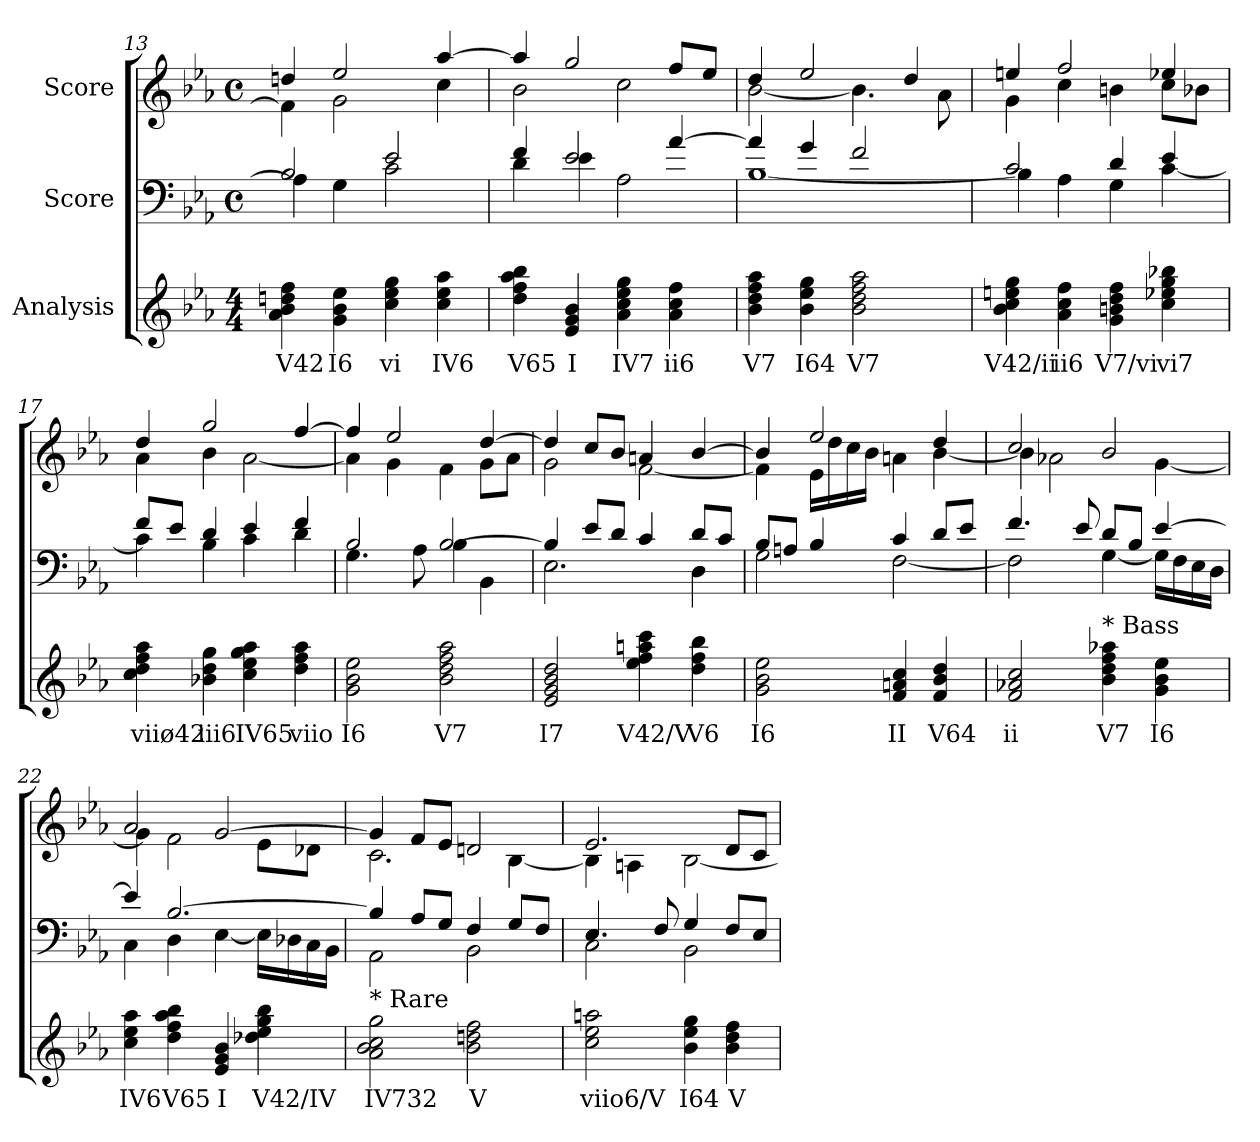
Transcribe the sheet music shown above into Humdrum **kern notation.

**kern	**text	**kern	**kern
*part3	*part3	*part2	*part1
*staff3	*staff3	*staff2	*staff1
*I"Analysis	*	*I"Score	*I"Score
!!LO:LB:g=z
*	*	*clefF4	*clefG2
*k[b-e-a-]	*	*k[b-e-a-]	*k[b-e-a-]
*M4/4	*	*M4/4	*M4/4
*	*	*met(c)	*met(c)
=13	=13	=13	=13
*	*	*^	*^
4a- 4b- 4ddn 4ff	V42	2B-/	4A-\]	4ddni/	4f\]
4g 4b- 4ee-	I6	.	4G\	2ee-/	2g\
4cc 4ee- 4gg	vi	2e-/	2c\	.	.
4cc 4ee- 4aa-	IV6	.	.	[4aa-/	4cc\
=14	=14	=14	=14	=14	=14
4dd 4ff 4aa- 4bb-	V65	4f/	4d\	4aa-/]	2b-\
4e- 4g 4b-	I	2e-/	4e-\	2gg/	.
4a- 4cc 4ee- 4gg	IV7	.	2A-\	.	2cc\
4a- 4cc 4ff	ii6	[4a-/	.	8ff/L	.
.	.	.	.	8ee-/J	.
=15	=15	=15	=15	=15	=15
4b- 4dd 4ff 4aa-	V7	4a-/]	[1B-	4dd/	[2b-\
4b- 4ee- 4gg	I64	4g/	.	2ee-/	.
2b- 2dd 2ff 2aa-	V7	2f/	.	.	4.b-\]
.	.	.	.	4dd/	.
.	.	.	.	.	8a-\
=16	=16	=16	=16	=16	=16
4b- 4cc 4een 4gg	V42/ii	2c/	4B-\]	4een/	4g\
4a- 4cc 4ff	ii6	.	4A-\	2ff/	4cc\
4g 4bn 4dd 4ff	V7/vi	4d/	4G\	.	4bn\
4cc 4ee-X 4gg 4bb-X	vi7	4e-/	[4c\	4ee-X/	8cc\L
.	.	.	.	.	8b-X\J
=17	=17	=17	=17	=17	=17
4cc 4dd 4ff 4aa-	viiø42	8f/L	4c\]	4dd/	4a-\
.	.	8e-/J	.	.	.
4b-X 4dd 4gg	iii6	4d/	4B-\	2gg/	4b-\
4cc 4ee- 4gg 4aa-	IV65	4e-/	4c\	.	[2a-\
4dd 4ff 4aa-	viio	4f/	4d\	[4ff/	.
=18	=18	=18	=18	=18	=18
2g 2b- 2ee-	I6	2B-/	4.G\	4ff/]	4a-\]
.	.	.	.	2ee-/	4g\
.	.	.	8A-\	.	.
2b- 2dd 2ff 2aa-	V7	[2B-/	4B-\	.	4f\
.	.	.	4BB-\	[4dd/	8g\L
.	.	.	.	.	8a-\J
!!LO:LB:g=z	!!
=19	=19	=19	=19	=19	=19
2e- 2g 2b- 2dd	I7	4B-/]	2.E-\	4dd/]	2g\
.	.	8e-/L	.	8cc/L	.
.	.	8d/J	.	8b-/J	.
4ee- 4ff 4aan 4ccc	V42/V	4c/	.	4an/	[2f\
4dd 4ff 4bb-	V6	8d/L	4D\	[4b-/	.
.	.	8c/J	.	.	.
=20	=20	=20	=20	=20	=20
2g 2b- 2ee-	I6	8B-/L	2G\	4b-/]	4f\]
.	.	8An/J	.	.	.
.	.	4B-/	.	2ee-/	16e-\LL
.	.	.	.	.	16dd\
.	.	.	.	.	16cc\
.	.	.	.	.	16b-\JJ
4f 4an 4cc	II	4c/	[2F\	.	4an\
4f 4b- 4dd	V64	8d/L	.	4dd/	[4b-\
.	.	8e-/J	.	.	.
=21	=21	=21	=21	=21	=21
2f 2a-X 2cc	ii	4.f/	2F\]	2cc/	4b-\]
.	.	.	.	.	2a-X\
.	.	8e-/	.	.	.
!LO:TX:t=* Bass	!	!	!	!	!
4b- 4dd 4ff 4aa-X	V7	8d/L	[4G\	2b-/	.
.	.	8B-/J	.	.	.
4g 4b- 4ee-	I6	[4e-/	16G\LL]	.	[4g\
.	.	.	16F\	.	.
.	.	.	16E-\	.	.
.	.	.	16D\JJ	.	.
=22	=22	=22	=22	=22	=22
4cc 4ee- 4aa-	IV6	4e-/]	4C\	2a-/	4g\]
4dd 4ff 4aa- 4bb-	V65	[2.B-/	4D\	.	2f\
4e- 4g 4b-	I	.	[4E-\	[2g/	.
4dd-X 4ee- 4gg 4bb-	V42/IV	.	16E-\LL]	.	8e-\L
.	.	.	16D-X\	.	.
.	.	.	16C\	.	8d-X\J
.	.	.	16BB-\JJ	.	.
=23	=23	=23	=23	=23	=23
!LO:TX:t=* Rare	!	!	!	!	!
2a- 2b- 2cc 2gg	IV732	4B-/]	2AA-\	4g/]	2.c\
.	.	8A-/L	.	8f/L	.
.	.	8G/J	.	8e-/J	.
2b- 2ddn 2ff	V	4F/	2BB-\	2dn/	.
.	.	8G/L	.	.	[4B-\
.	.	8F/J	.	.	.
!!LO:LB:g=z	!!
=24	=24	=24	=24	=24	=24
2cc 2ee- 2aan	viio6/V	4.E-/	2C\	2.e-/	4B-\]
.	.	.	.	.	4An\
.	.	8F/	.	.	.
4b- 4ee- 4gg	I64	4G/	2BB-\	.	[2B-\
4b- 4dd 4ff	V	8F/L	.	8d/L	.
.	.	8E-/J	.	8c/J	.
*	*	*v	*v	*	*
*	*	*	*v	*v
=	=	=	=
*-	*-	*-	*-
